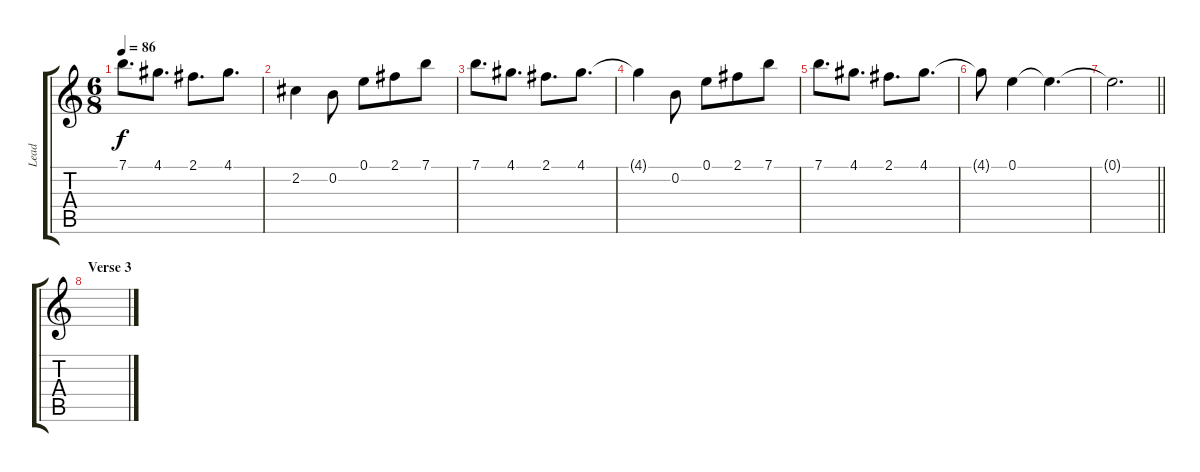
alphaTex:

\track ("Lead" "Lead") {instrument distortionguitar}
\staff {score tabs}
\tuning (E4 B3 G3 D3 A2 E2) {hide}
\ts (6 8)
\tempo 86
\clef g2
\ks c
7.1.8{d dy f} 4.1.8{d} 2.1.8{d} 4.1.8{d} |
2.2.4 0.2.8 0.1.8 2.1.8 7.1.8 |
7.1.8{d} 4.1.8{d} 2.1.8{d} 4.1.8{d} |
4.1{t}.4 0.2.8 0.1.8 2.1.8 7.1.8 |
7.1.8{d} 4.1.8{d} 2.1.8{d} 4.1.8{d} |
4.1{t}.8 0.1.4 0.1{t}.4{d} |
\barLineRight lightlight
0.1{t}.2{d} |
\section ("" "Verse 3")
